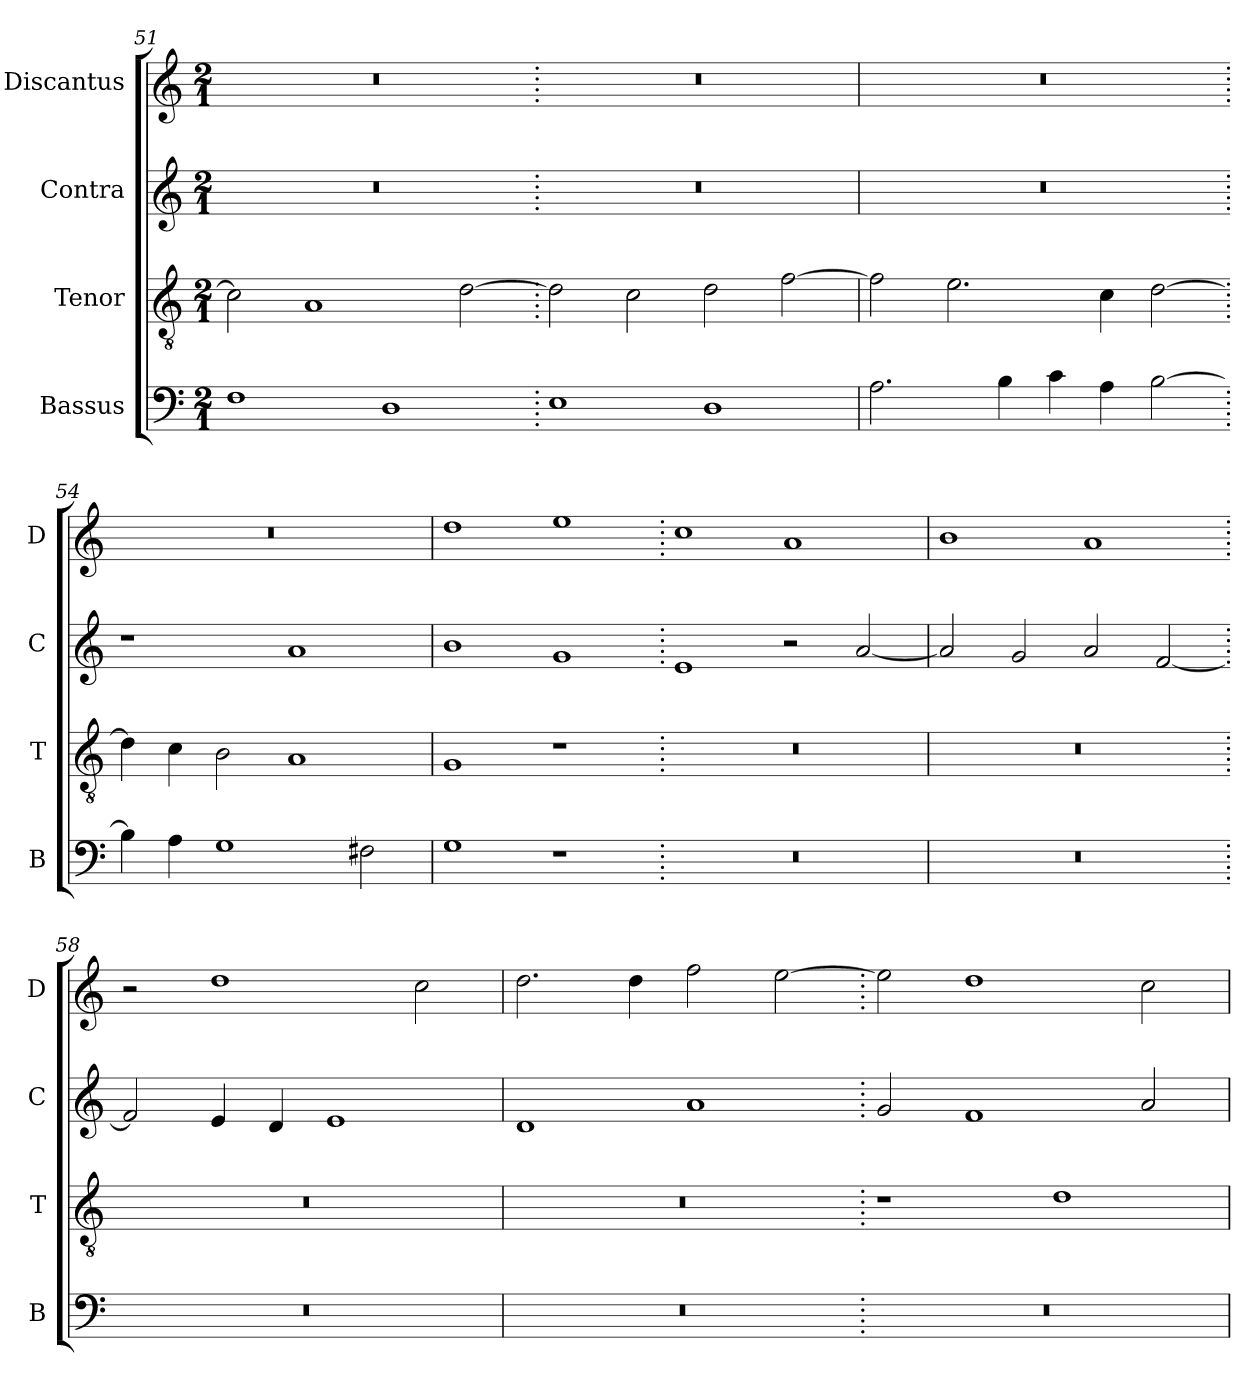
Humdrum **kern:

**kern	**kern	**kern	**kern
*part4	*part3	*part2	*part1
*staff4	*staff3	*staff2	*staff1
*I"Bassus	*I"Tenor	*I"Contra	*I"Discantus
*I'B	*I'T	*I'C	*I'D
*clefF4	*clefGv2	*clefG2	*clefG2
*k[]	*k[]	*k[]	*k[]
*M2/1	*M2/1	*M2/1	*M2/1
=51	=51	=51	=51
1F	2c\]	0r	0r
.	1A	.	.
1D	.	.	.
.	[2d\	.	.
=52.	=52.	=52.	=52.
1E	2d\]	0r	0r
.	2c\	.	.
1D	2d\	.	.
.	[2f\	.	.
=53	=53	=53	=53
2.A\	2f\]	0r	0r
.	2.e\	.	.
4B\	.	.	.
4c\	.	.	.
4A\	4c\	.	.
[2B\	[2d\	.	.
=54.	=54.	=54.	=54.
4B\]	4d\]	1r	0r
4A\	4c\	.	.
1G	2B\	.	.
.	1A	1a	.
2F#X\	.	.	.
=55	=55	=55	=55
1G	1G	1b	1dd
1r	1r	1g	1ee
=56.	=56.	=56.	=56.
0r	0r	1e	1cc
.	.	2r	1a
.	.	[2a/	.
=57	=57	=57	=57
0r	0r	2a/]	1b
.	.	2g/	.
.	.	2a/	1a
.	.	[2f/	.
=58.	=58.	=58.	=58.
0r	0r	2f/]	2r
.	.	4e/	1dd
.	.	4d/	.
.	.	1e	.
.	.	.	2cc\
=59	=59	=59	=59
0r	0r	1d	2.dd\
.	.	.	4dd\
.	.	1a	2ff\
.	.	.	[2ee\
=60.	=60.	=60.	=60.
0r	1r	2g/	2ee\]
.	.	1f	1dd
.	1d	.	.
.	.	2a/	2cc\
=	=	=	=
*-	*-	*-	*-
